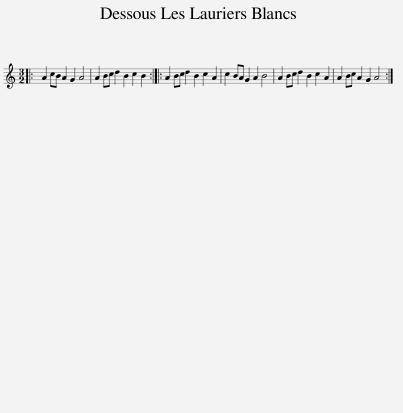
X:1
L:1/8
M:3/2
I:linebreak $
K:C
V:1 treble
V:1
|: A2 cB A2 G2 A4 | A2 Bc d2 B2 c2 B2 :: A2 Bc d2 B2 c2 A2 | c2 BA G2 A2 B4 | A2 Bc d2 B2 c2 A2 | %5
 A2 Bc A2 G2 A4 :| %6
